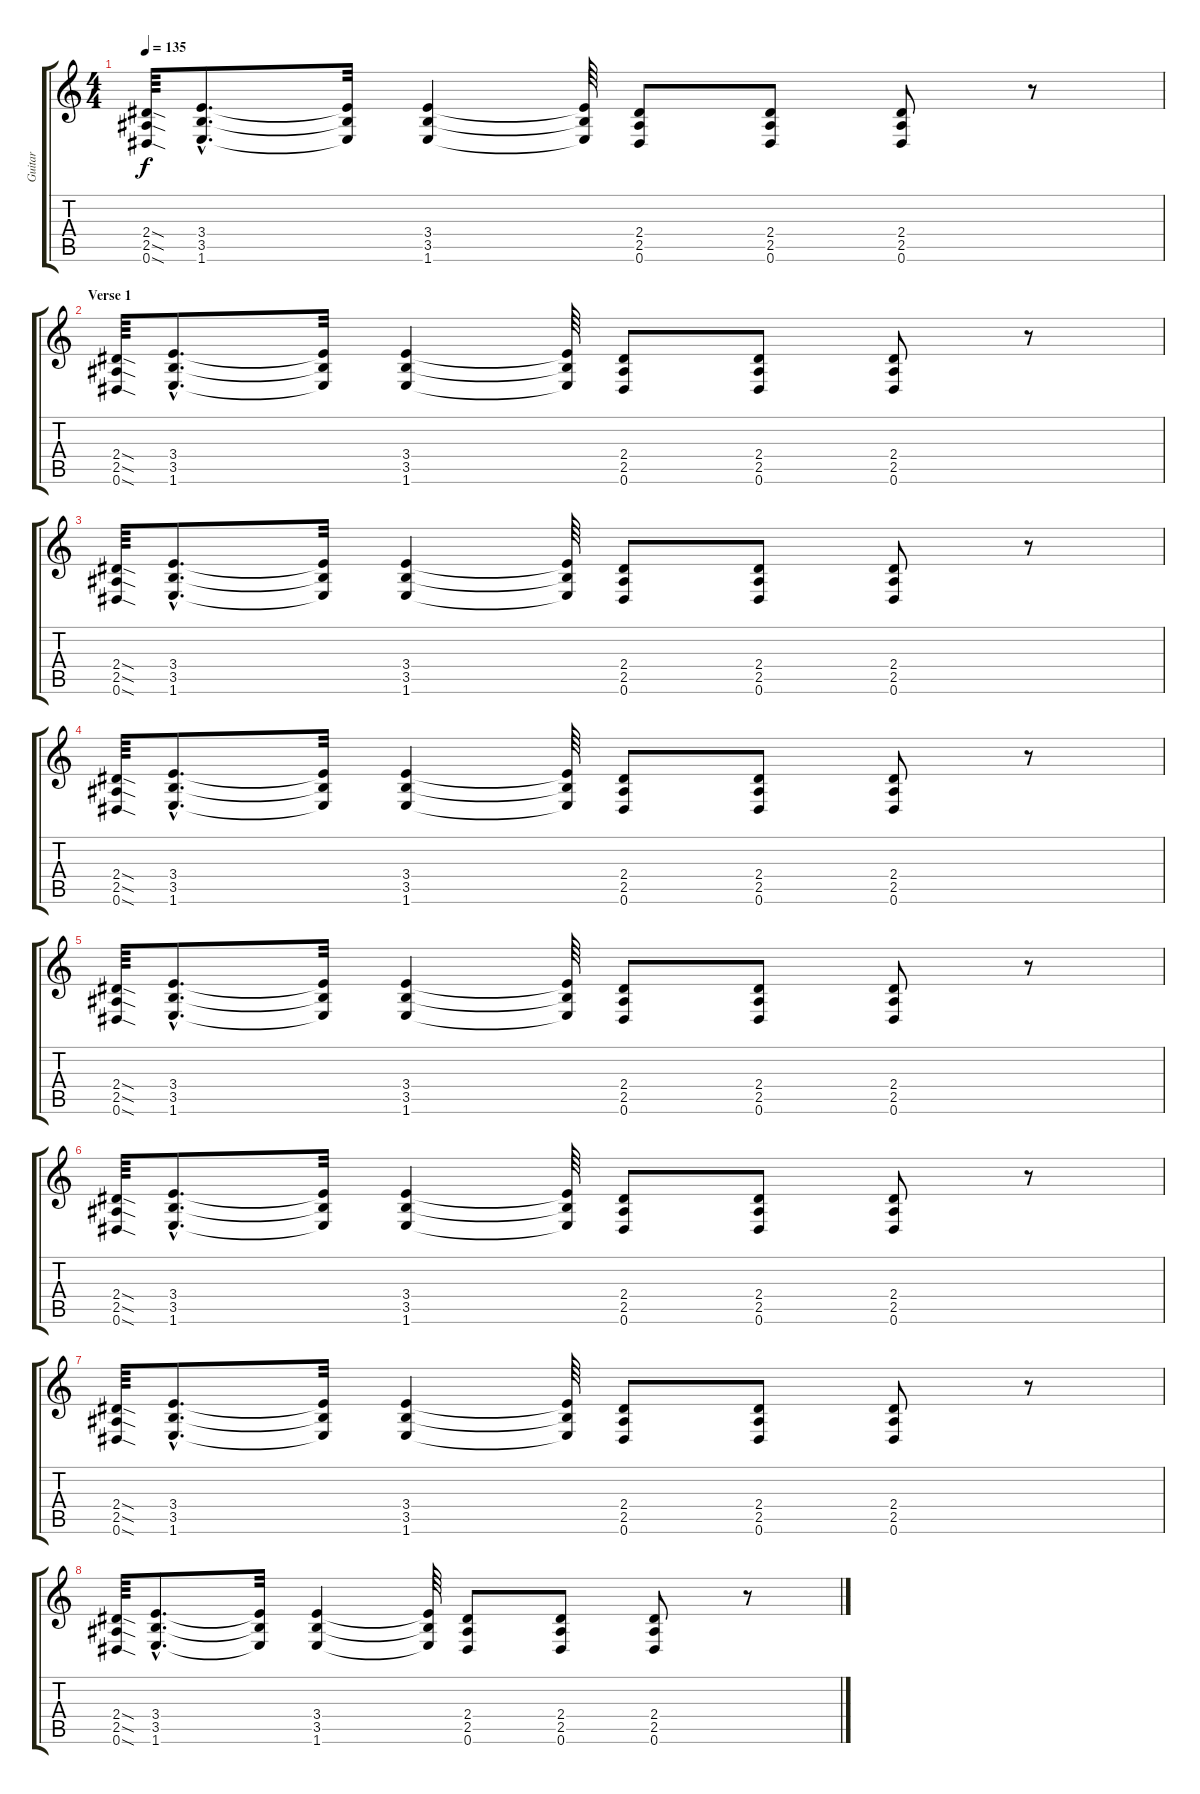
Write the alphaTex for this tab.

\track ("Guitar" "Guitar") {instrument distortionguitar}
\staff {score tabs}
\tuning (Eb4 Bb3 Gb3 Db3 Ab2 Eb2) {hide}
\ts (4 4)
\tempo 135
\clef g2
\ks c
(2.4{sod} 2.5{sod} 0.6{sod}).64{dy f} (3.4{hac} 3.5{hac} 1.6{hac}).8{d} (3.4{t} 3.5{t} 1.6{t}).32 (3.4 3.5 1.6).4 (3.4{t} 3.5{t} 1.6{t}).64 (2.4 2.5 0.6).8 (2.4 2.5 0.6).8 (2.4 2.5 0.6).8 r.8 |
\section ("" "Verse 1")
(2.4{sod} 2.5{sod} 0.6{sod}).64 (3.4{hac} 3.5{hac} 1.6{hac}).8{d} (3.4{t} 3.5{t} 1.6{t}).32 (3.4 3.5 1.6).4 (3.4{t} 3.5{t} 1.6{t}).64 (2.4 2.5 0.6).8 (2.4 2.5 0.6).8 (2.4 2.5 0.6).8 r.8 |
(2.4{sod} 2.5{sod} 0.6{sod}).64 (3.4{hac} 3.5{hac} 1.6{hac}).8{d} (3.4{t} 3.5{t} 1.6{t}).32 (3.4 3.5 1.6).4 (3.4{t} 3.5{t} 1.6{t}).64 (2.4 2.5 0.6).8 (2.4 2.5 0.6).8 (2.4 2.5 0.6).8 r.8 |
(2.4{sod} 2.5{sod} 0.6{sod}).64 (3.4{hac} 3.5{hac} 1.6{hac}).8{d} (3.4{t} 3.5{t} 1.6{t}).32 (3.4 3.5 1.6).4 (3.4{t} 3.5{t} 1.6{t}).64 (2.4 2.5 0.6).8 (2.4 2.5 0.6).8 (2.4 2.5 0.6).8 r.8 |
(2.4{sod} 2.5{sod} 0.6{sod}).64 (3.4{hac} 3.5{hac} 1.6{hac}).8{d} (3.4{t} 3.5{t} 1.6{t}).32 (3.4 3.5 1.6).4 (3.4{t} 3.5{t} 1.6{t}).64 (2.4 2.5 0.6).8 (2.4 2.5 0.6).8 (2.4 2.5 0.6).8 r.8 |
(2.4{sod} 2.5{sod} 0.6{sod}).64 (3.4{hac} 3.5{hac} 1.6{hac}).8{d} (3.4{t} 3.5{t} 1.6{t}).32 (3.4 3.5 1.6).4 (3.4{t} 3.5{t} 1.6{t}).64 (2.4 2.5 0.6).8 (2.4 2.5 0.6).8 (2.4 2.5 0.6).8 r.8 |
(2.4{sod} 2.5{sod} 0.6{sod}).64 (3.4{hac} 3.5{hac} 1.6{hac}).8{d} (3.4{t} 3.5{t} 1.6{t}).32 (3.4 3.5 1.6).4 (3.4{t} 3.5{t} 1.6{t}).64 (2.4 2.5 0.6).8 (2.4 2.5 0.6).8 (2.4 2.5 0.6).8 r.8 |
(2.4{sod} 2.5{sod} 0.6{sod}).64 (3.4{hac} 3.5{hac} 1.6{hac}).8{d} (3.4{t} 3.5{t} 1.6{t}).32 (3.4 3.5 1.6).4 (3.4{t} 3.5{t} 1.6{t}).64 (2.4 2.5 0.6).8 (2.4 2.5 0.6).8 (2.4 2.5 0.6).8 r.8
